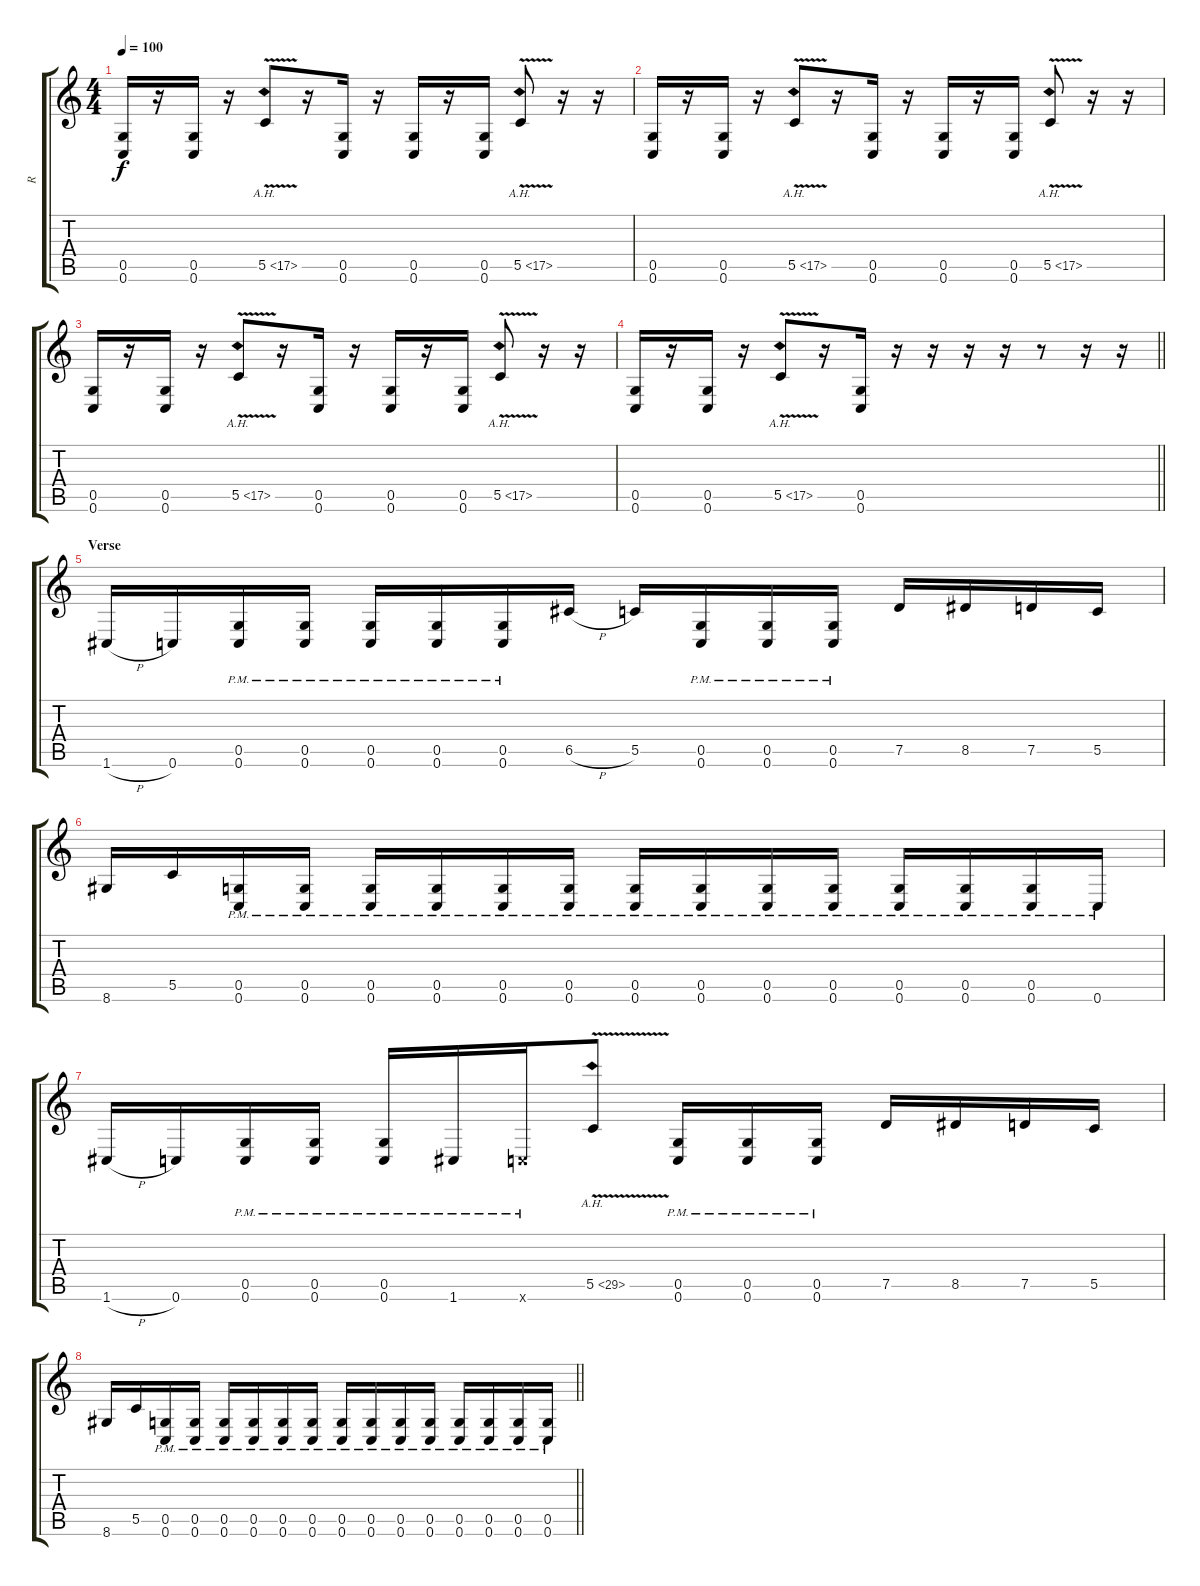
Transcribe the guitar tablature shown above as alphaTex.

\track ("R" "R") {instrument distortionguitar}
\staff {score tabs}
\tuning (D4 A3 F3 C3 G2 C2) {hide}
\ts (4 4)
\tempo 100
\clef g2
\ks c
(0.5 0.6).16{dy f instrument distortionguitar} r.16 (0.5 0.6).16 r.16 5.5{ah 12 v}.8 r.16 (0.5 0.6).16 r.16 (0.5 0.6).16 r.16 (0.5 0.6).16 5.5{ah 12 v}.8 r.16 r.16 |
(0.5 0.6).16 r.16 (0.5 0.6).16 r.16 5.5{ah 12 v}.8 r.16 (0.5 0.6).16 r.16 (0.5 0.6).16 r.16 (0.5 0.6).16 5.5{ah 12 v}.8 r.16 r.16 |
(0.5 0.6).16 r.16 (0.5 0.6).16 r.16 5.5{ah 12 v}.8 r.16 (0.5 0.6).16 r.16 (0.5 0.6).16 r.16 (0.5 0.6).16 5.5{ah 12 v}.8 r.16 r.16 |
\barLineRight lightlight
(0.5 0.6).16 r.16 (0.5 0.6).16 r.16 5.5{ah 12 v}.8 r.16 (0.5 0.6).16 r.16 r.16 r.16 r.16 r.8 r.16 r.16 |
\section ("" "Verse")
1.6{h}.16 0.6.16 (0.5{pm} 0.6{pm}).16 (0.5{pm} 0.6{pm}).16 (0.5{pm} 0.6{pm}).16 (0.5{pm} 0.6{pm}).16 (0.5{pm} 0.6{pm}).16 6.5{h}.16 5.5.16 (0.5{pm} 0.6{pm}).16 (0.5{pm} 0.6{pm}).16 (0.5{pm} 0.6{pm}).16 7.5.16 8.5.16 7.5.16 5.5.16 |
8.6.16 5.5.16 (0.5{pm} 0.6{pm}).16 (0.5{pm} 0.6{pm}).16 (0.5{pm} 0.6{pm}).16 (0.5{pm} 0.6{pm}).16 (0.5{pm} 0.6{pm}).16 (0.5{pm} 0.6{pm}).16 (0.5{pm} 0.6{pm}).16 (0.5{pm} 0.6{pm}).16 (0.5{pm} 0.6{pm}).16 (0.5{pm} 0.6{pm}).16 (0.5{pm} 0.6{pm}).16 (0.5{pm} 0.6{pm}).16 (0.5{pm} 0.6{pm}).16 0.6{pm}.16 |
1.6{h}.16 0.6.16 (0.5{pm} 0.6{pm}).16 (0.5{pm} 0.6{pm}).16 (0.5{pm} 0.6{pm}).16 1.6{pm}.16 0.6{pm x}.16 5.5{ah 24 v}.8 (0.5{pm} 0.6{pm}).16 (0.5{pm} 0.6{pm}).16 (0.5{pm} 0.6{pm}).16 7.5.16 8.5.16 7.5.16 5.5.16 |
\barLineRight lightlight
8.6.16 5.5.16 (0.5{pm} 0.6{pm}).16 (0.5{pm} 0.6{pm}).16 (0.5{pm} 0.6{pm}).16 (0.5{pm} 0.6{pm}).16 (0.5{pm} 0.6{pm}).16 (0.5{pm} 0.6{pm}).16 (0.5{pm} 0.6{pm}).16 (0.5{pm} 0.6{pm}).16 (0.5{pm} 0.6{pm}).16 (0.5{pm} 0.6{pm}).16 (0.5{pm} 0.6{pm}).16 (0.5{pm} 0.6{pm}).16 (0.5{pm} 0.6{pm}).16 (0.5{pm} 0.6{pm}).16
